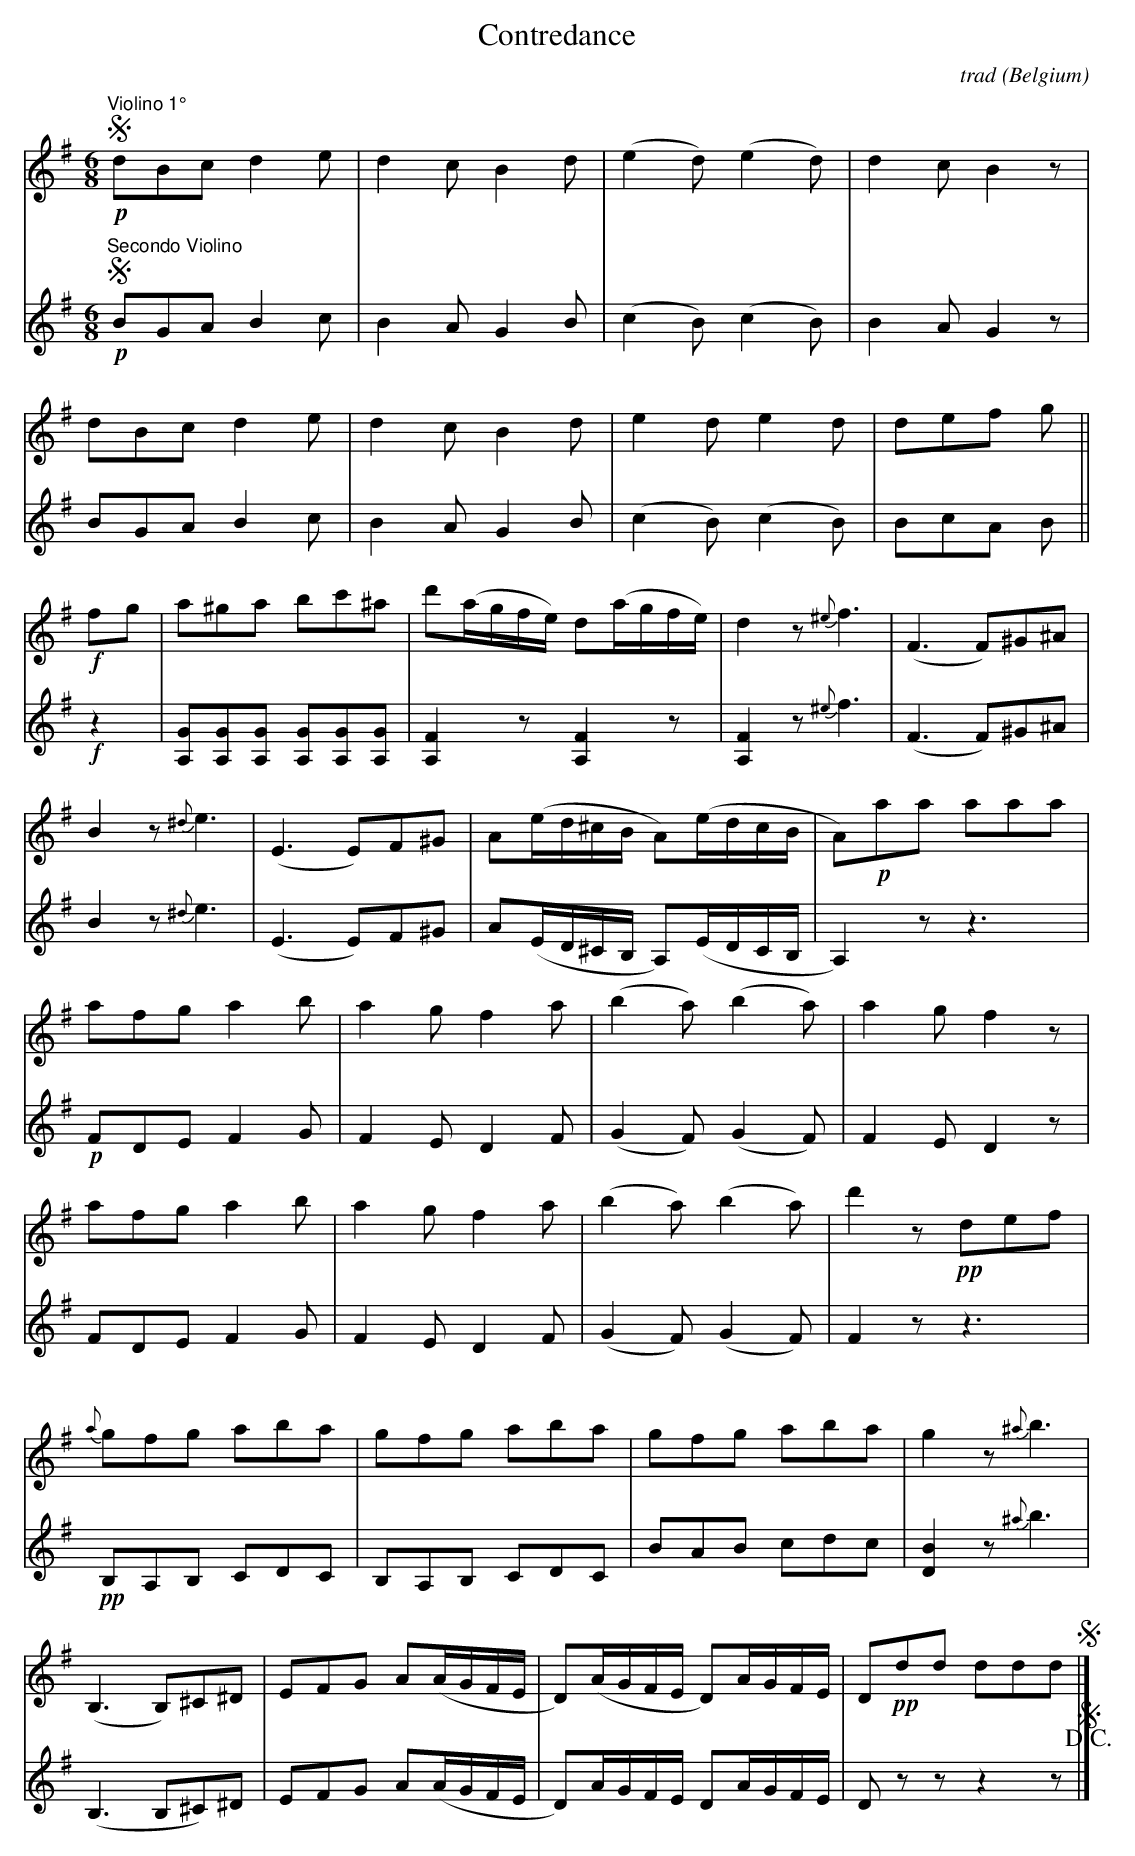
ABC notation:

X:1
T:Contredance
C:trad
O:Belgium
M:6/8
L:1/16
K:Gmaj
[V:1]"Violino 1°"!segno!!p!d2B2c2 d4e2|d4c2 B4d2|(e4d2) (e4d2)|d4c2B4 z2|
d2B2c2 d4e2|d4c2 B4d2|e4d2 e4d2|d2e2f2 g2||
!f!f2g2|a2^g2a2 b2c'2^a2|d'2(agfe) d2(agfe)|d4z2 {^e}f6|(F6 F2)^G2^A2|
B4z2 {^d}e6|(E6 E2)F2^G2|A2(ed^cB A2)(edcB|A2)!p!a2a2 a2a2a2|
a2f2g2 a4b2|a4g2 f4a2|(b4a2)(b4a2)|a4g2 f4z2|
a2f2g2 a4b2|a4g2 f4a2|(b4a2)(b4a2)|d'4z2 !pp!d2e2f2|
{a}g2f2g2 a2b2a2|g2f2g2 a2b2a2|g2f2g2 a2b2a2|g4z2 {^a}b6|
(B,6 B,2)^C2^D2|E2F2G2 A2(AGFE|D2)(AGFE D2)AGFE|D2!pp!d2d2 d2d2d2!segno!|]
[V:2]"Secondo Violino"!segno!!p!B2G2A2 B4c2|B4A2 G4B2|(c4B2) (c4B2)|B4A2 G4z2|
B2G2A2 B4c2|B4A2 G4B2|(c4B2) (c4B2)|B2c2A2 B2||
!f!z4|[A,G]2[A,G]2[A,G]2 [A,G]2[A,G]2[A,G]2|[A,F]4z2 [A,F]4z2|[A,F]4z2 {^e}f6|(F6 F2)^G2^A2|
B4z2 {^d}e6|(E6 E2)F2^G2|A2(ED^CB, A,2)(EDCB,|A,4)z2 z6|
!p!F2D2E2 F4G2|F4E2 D4F2|(G4F2) (G4F2)|F4E2 D4z2|
F2D2E2 F4G2|F4E2 D4F2|(G4F2) (G4F2)|F4z2 z6|
!pp!B,2A,2B,2 C2D2C2|B,2A,2B,2 C2D2C2|B2A2B2 c2d2c2|[DB]4z2 {^a}b6|
(B,6 B,2^C2)^D2|E2F2G2 A2(AGFE|D2)AGFE D2AGFE|D2z2z2 z4z2!D.C.!!segno!|]
